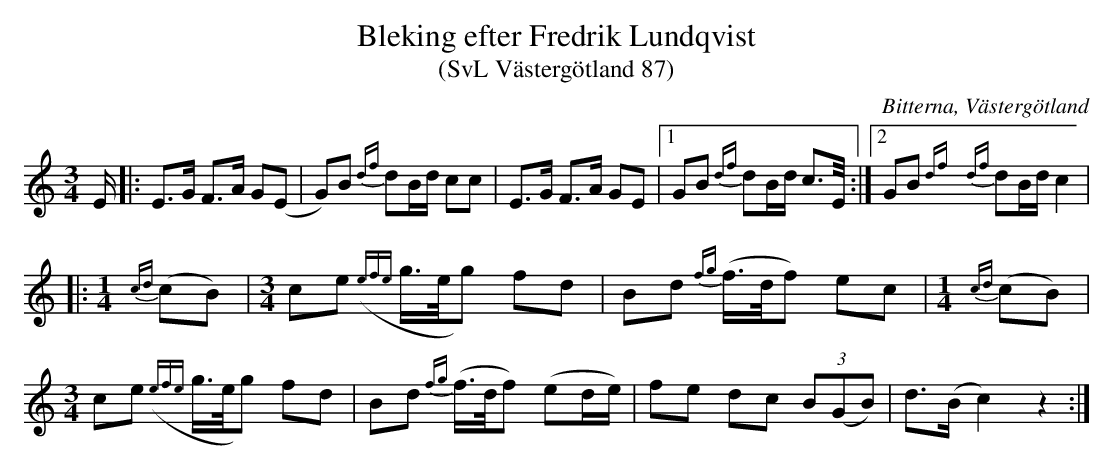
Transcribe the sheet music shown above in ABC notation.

X:1
T: Bleking efter Fredrik Lundqvist
T: (SvL Västergötland 87)
O: Bitterna, Västergötland
L: 1/8
M: 3/4
K: C
E/2 |: E>G F>A G(E | G)B {df}dB/d/2 cc | E>G F>A GE |1 GB {df}dB/d/2 c>E/2 :|2 GB {df}{df}dB/d/2 c2 |
|: [M:1/4] {cd}(cB) |[M:3/4] ce ({efe}g/>e/g) fd | Bd {fg}(f/>d/f) ec | [M:1/4] {cd}(cB) |
[M:3/4] ce ({efe}g/>e/g) fd | Bd {fg}(f/>d/f) (ed/e/) | fe dc (3B(GB) | d>(B c2) z2 :|
